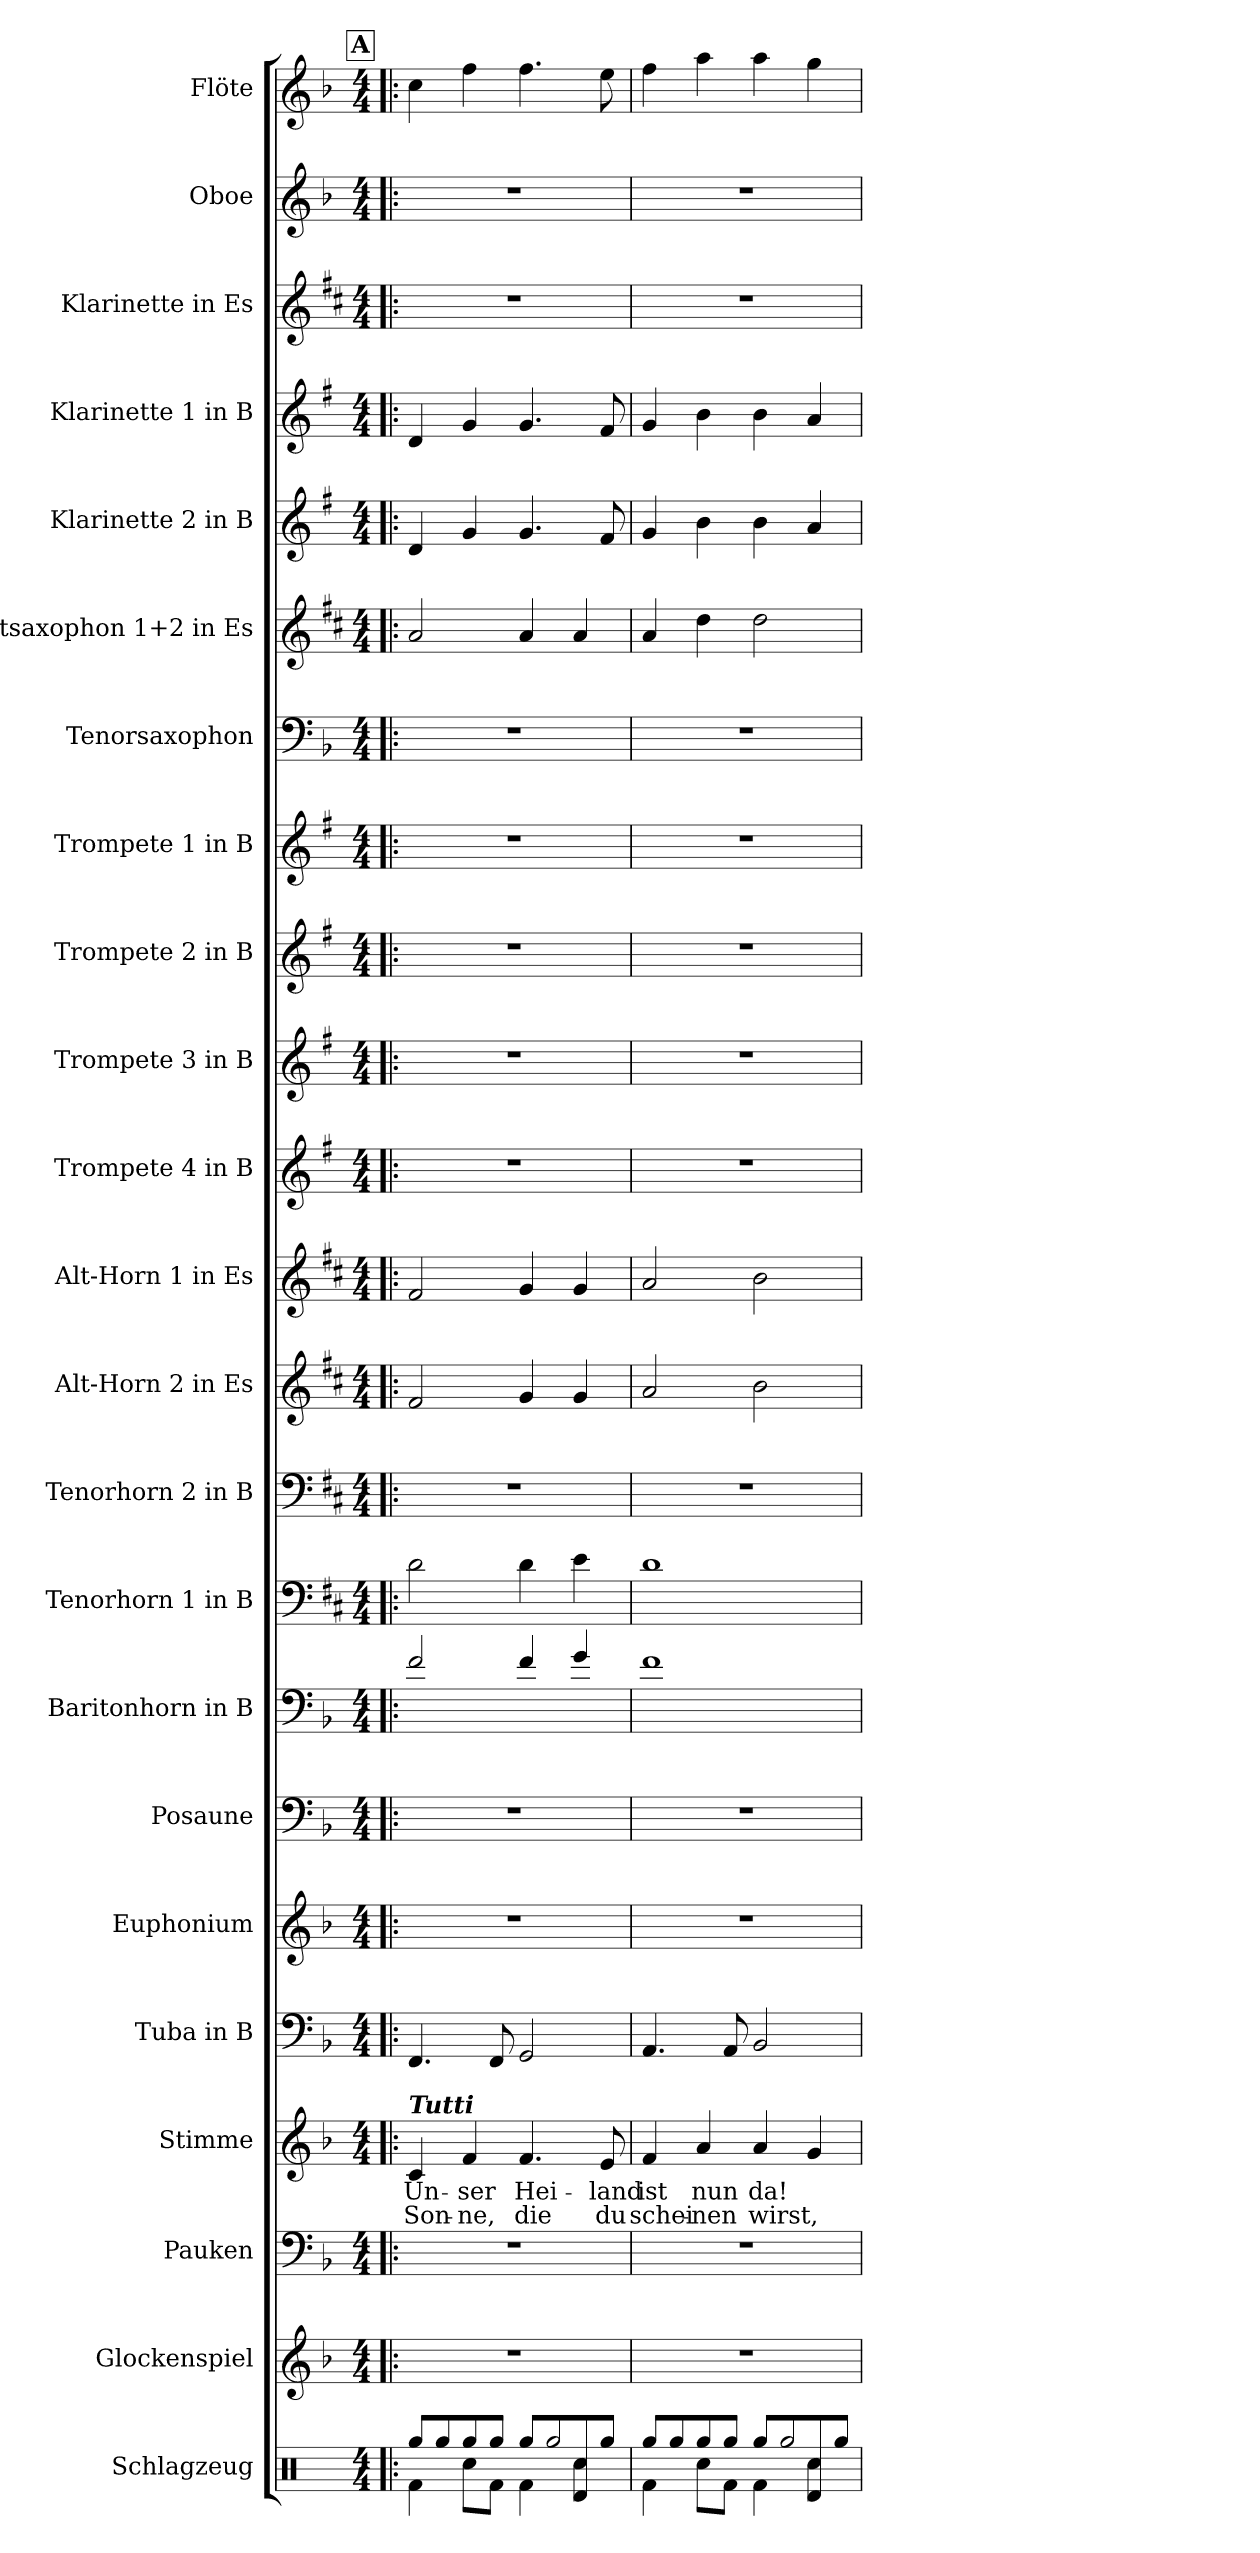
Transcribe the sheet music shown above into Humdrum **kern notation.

**kern	**kern	**kern	**kern	**text	**text	**kern	**kern	**kern	**kern	**kern	**kern	**kern	**kern	**kern	**kern	**kern	**kern	**kern	**kern	**kern	**kern	**kern	**kern	**kern
*part23	*part22	*part21	*part20	*part20	*part20	*part19	*part18	*part17	*part16	*part15	*part14	*part13	*part12	*part11	*part10	*part9	*part8	*part7	*part6	*part5	*part4	*part3	*part2	*part1
*staff23	*staff22	*staff21	*staff20	*staff20	*staff20	*staff19	*staff18	*staff17	*staff16	*staff15	*staff14	*staff13	*staff12	*staff11	*staff10	*staff9	*staff8	*staff7	*staff6	*staff5	*staff4	*staff3	*staff2	*staff1
*I"Schlagzeug	*I"Glockenspiel	*I"Pauken	*I"Stimme	*	*	*I"Tuba in B	*I"Euphonium	*I"Posaune	*I"Baritonhorn in B	*I"Tenorhorn  1 in B	*I"Tenorhorn 2 in B	*I"Alt-Horn 2 in Es	*I"Alt-Horn 1 in Es	*I"Trompete 4 in B	*I"Trompete 3 in B	*I"Trompete 2  in B	*I"Trompete 1 in B	*I"Tenorsaxophon	*I"Altsaxophon 1+2 in Es	*I"Klarinette 2  in B	*I"Klarinette 1 in B	*I"Klarinette in Es	*I"Oboe	*I"Flöte
*clefX	*clefG2	*clefF4	*clefG2	*	*	*clefF4	*clefG2	*clefF4	*clefF4	*clefF4	*clefF4	*clefG2	*clefG2	*clefG2	*clefG2	*clefG2	*clefG2	*clefF4	*clefG2	*clefG2	*clefG2	*clefG2	*clefG2	*clefG2
*	*ITrd-14c-24	*	*	*	*	*	*ITrd8c14	*	*ITrd8c14	*ITrd5c9	*ITrd5c9	*ITrd5c9	*ITrd5c9	*ITrd1c2	*ITrd1c2	*ITrd1c2	*ITrd1c2	*ITrd8c14	*ITrd5c9	*ITrd1c2	*ITrd1c2	*ITrd-2c-3	*	*
*k[]	*k[b-]	*k[b-]	*k[b-]	*	*	*k[b-]	*k[b-]	*k[b-]	*k[b-]	*k[b-]	*k[b-]	*k[b-]	*k[b-]	*k[b-]	*k[b-]	*k[b-]	*k[b-]	*k[b-]	*k[b-]	*k[b-]	*k[b-]	*k[b-]	*k[b-]	*k[b-]
*C:	*F:	*F:	*F:	*	*	*F:	*F:	*F:	*F:	*F:	*F:	*F:	*F:	*F:	*F:	*F:	*F:	*F:	*F:	*F:	*F:	*F:	*F:	*F:
*M4/4	*M4/4	*M4/4	*M4/4	*	*	*M4/4	*M4/4	*M4/4	*M4/4	*M4/4	*M4/4	*M4/4	*M4/4	*M4/4	*M4/4	*M4/4	*M4/4	*M4/4	*M4/4	*M4/4	*M4/4	*M4/4	*M4/4	*M4/4
!!LO:REH:place=s1:B:color=#000000:enc=box:fs=14.284:t=A
=5!|:	=5!|:	=5!|:	=5!|:	=5!|:	=5!|:	=5!|:	=5!|:	=5!|:	=5!|:	=5!|:	=5!|:	=5!|:	=5!|:	=5!|:	=5!|:	=5!|:	=5!|:	=5!|:	=5!|:	=5!|:	=5!|:	=5!|:	=5!|:	=5!|:
*^	*	*	*	*	*	*	*	*	*	*	*	*	*	*	*	*	*	*	*	*	*	*	*	*
!	!	!	!	!LO:TX:a:Bi:t=Tutti	!	!	!	!	!	!	!	!	!	!	!	!	!	!	!	!	!	!	!	!	!
!	!	!	!	!	!LO:LY:b:color=#000000	!LO:LY:b:color=#000000	!	!	!	!	!	!	!	!	!	!	!	!	!	!	!	!	!	!	!
8Rggi/L	4Rfi\	1r	1r	4ci/	Un-	Son-	4.FFi/	1r	1r	2Fi/	2Fi\	1r	2Ai/	2Ai/	1r	1r	1r	1r	1r	2ci/	4ci/	4ci/	1r	1r	4cci\
8Rggi/	.	.	.	.	.	.	.	.	.	.	.	.	.	.	.	.	.	.	.	.	.	.	.	.	.
!	!	!	!	!	!LO:LY:b:color=#000000	!LO:LY:b:color=#000000	!	!	!	!	!	!	!	!	!	!	!	!	!	!	!	!	!	!	!
8Rggi/	8Rcci\L	.	.	4fi/	-ser	-ne,	.	.	.	.	.	.	.	.	.	.	.	.	.	.	4fi/	4fi/	.	.	4ffi\
8Rggi/J	8Rfi\J	.	.	.	.	.	8FFi/	.	.	.	.	.	.	.	.	.	.	.	.	.	.	.	.	.	.
!	!	!	!	!	!LO:LY:b:color=#000000	!LO:LY:b:color=#000000	!	!	!	!	!	!	!	!	!	!	!	!	!	!	!	!	!	!	!
8Rggi/L	4Rfi\	.	.	4.fi/	Hei-	die	2GGi/	.	.	4Fi/	4Fi\	.	4B-i/	4B-i/	.	.	.	.	.	4ci/	4.fi/	4.fi/	.	.	4.ffi\
!LO:N:head=open	!	!	!	!	!	!	!	!	!	!	!	!	!	!	!	!	!	!	!	!	!	!	!	!	!
8Rggi/	.	.	.	.	.	.	.	.	.	.	.	.	.	.	.	.	.	.	.	.	.	.	.	.	.
8Rdi/	4Rcci\	.	.	.	.	.	.	.	.	4Gi/	4Gi\	.	4B-i/	4B-i/	.	.	.	.	.	4ci/	.	.	.	.	.
!	!	!	!	!	!LO:LY:b:color=#000000	!LO:LY:b:color=#000000	!	!	!	!	!	!	!	!	!	!	!	!	!	!	!	!	!	!	!
8Rggi/J	.	.	.	8ei/	-land	du	.	.	.	.	.	.	.	.	.	.	.	.	.	.	8ei/	8ei/	.	.	8eei\
=6	=6	=6	=6	=6	=6	=6	=6	=6	=6	=6	=6	=6	=6	=6	=6	=6	=6	=6	=6	=6	=6	=6	=6	=6	=6
!	!	!	!	!	!LO:LY:b:color=#000000	!LO:LY:b:color=#000000	!	!	!	!	!	!	!	!	!	!	!	!	!	!	!	!	!	!	!
8Rggi/L	4Rfi\	1r	1r	4fi/	ist	schei-	4.AAi/	1r	1r	1Fi	1Fi	1r	2ci/	2ci/	1r	1r	1r	1r	1r	4ci/	4fi/	4fi/	1r	1r	4ffi\
8Rggi/	.	.	.	.	.	.	.	.	.	.	.	.	.	.	.	.	.	.	.	.	.	.	.	.	.
!	!	!	!	!	!LO:LY:b:color=#000000	!LO:LY:b:color=#000000	!	!	!	!	!	!	!	!	!	!	!	!	!	!	!	!	!	!	!
8Rggi/	8Rcci\L	.	.	4ai/	nun	-nen	.	.	.	.	.	.	.	.	.	.	.	.	.	4fi\	4ai\	4ai\	.	.	4aai\
8Rggi/J	8Rfi\J	.	.	.	.	.	8AAi/	.	.	.	.	.	.	.	.	.	.	.	.	.	.	.	.	.	.
!	!	!	!	!	!LO:LY:b:color=#000000	!LO:LY:b:color=#000000	!	!	!	!	!	!	!	!	!	!	!	!	!	!	!	!	!	!	!
8Rggi/L	4Rfi\	.	.	4ai/	da!	wirst,	2BB-i/	.	.	.	.	.	2di\	2di\	.	.	.	.	.	2fi\	4ai\	4ai\	.	.	4aai\
!LO:N:head=open	!	!	!	!	!	!	!	!	!	!	!	!	!	!	!	!	!	!	!	!	!	!	!	!	!
8Rggi/	.	.	.	.	.	.	.	.	.	.	.	.	.	.	.	.	.	.	.	.	.	.	.	.	.
8Rdi/	4Rcci\	.	.	4gi/	.	.	.	.	.	.	.	.	.	.	.	.	.	.	.	.	4gi/	4gi/	.	.	4ggi\
8Rggi/J	.	.	.	.	.	.	.	.	.	.	.	.	.	.	.	.	.	.	.	.	.	.	.	.	.
*v	*v	*	*	*	*	*	*	*	*	*	*	*	*	*	*	*	*	*	*	*	*	*	*	*	*
=	=	=	=	=	=	=	=	=	=	=	=	=	=	=	=	=	=	=	=	=	=	=	=	=
*-	*-	*-	*-	*-	*-	*-	*-	*-	*-	*-	*-	*-	*-	*-	*-	*-	*-	*-	*-	*-	*-	*-	*-	*-
